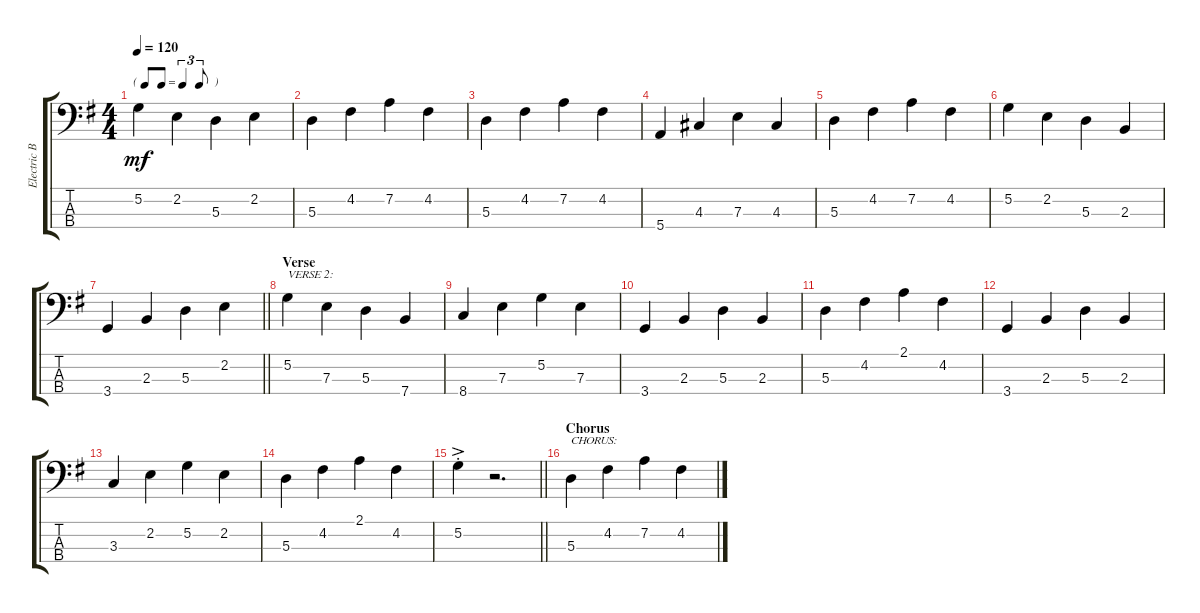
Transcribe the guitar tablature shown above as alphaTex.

\track ("Electric Bass" "Electric B") {instrument electricbassfinger}
\staff {score tabs}
\tuning (G2 D2 A1 E1) {hide}
\ts (4 4)
\tf triplet8th
\tempo 120
\clef f4
\ks g
5.2.4{dy mf} 2.2.4 5.3.4 2.2.4 |
5.3.4 4.2.4 7.2.4 4.2.4 |
5.3.4 4.2.4 7.2.4 4.2.4 |
5.4.4 4.3.4 7.3.4 4.3.4 |
5.3.4 4.2.4 7.2.4 4.2.4 |
5.2.4 2.2.4 5.3.4 2.3.4 |
\barLineRight lightlight
3.4.4 2.3.4 5.3.4 2.2.4 |
\section ("" "Verse")
5.2.4{txt "VERSE 2:"} 7.3.4 5.3.4 7.4.4 |
8.4.4 7.3.4 5.2.4 7.3.4 |
3.4.4 2.3.4 5.3.4 2.3.4 |
5.3.4 4.2.4 2.1.4 4.2.4 |
3.4.4 2.3.4 5.3.4 2.3.4 |
3.3.4 2.2.4 5.2.4 2.2.4 |
5.3.4 4.2.4 2.1.4 4.2.4 |
\barLineRight lightlight
5.2{ac st}.4 r.2{d} |
\section ("" "Chorus")
5.3.4{txt "CHORUS:"} 4.2.4 7.2.4 4.2.4
